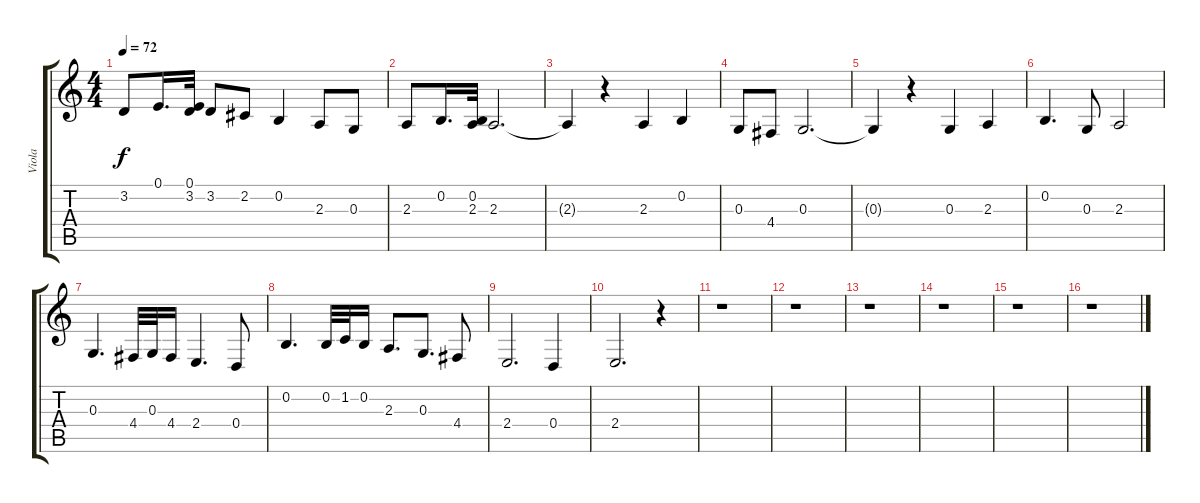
\track ("Viola" "Viola") {instrument viola}
\staff {score tabs}
\tuning (E4 B3 G3 D3 A2 E2) {hide}
\ts (4 4)
\tempo 72
\clef g2
\ks c
3.2.8{dy f} 0.1.16{d} (0.1 3.2).32 3.2.8 2.2.8 0.2.4 2.3.8 0.3.8 |
2.3.8 0.2.16{d} (0.2 2.3).32 2.3.2{d} |
2.3{t}.4 r.4 2.3.4 0.2.4 |
0.3.8 4.4.8 0.3.2{d} |
0.3{t}.4 r.4 0.3.4 2.3.4 |
0.2.4{d} 0.3.8 2.3.2 |
0.3.4{d} 4.4.32 0.3.32 4.4.16 2.4.4{d} 0.4.8 |
0.2.4{d} 0.2.32 1.2.32 0.2.16 2.3.8{d} 0.3.8{d} 4.4.8 |
2.4.2{d} 0.4.4 |
2.4.2{d} r.4 |
r.1 |
r.1 |
r.1 |
r.1 |
r.1 |
r.1
